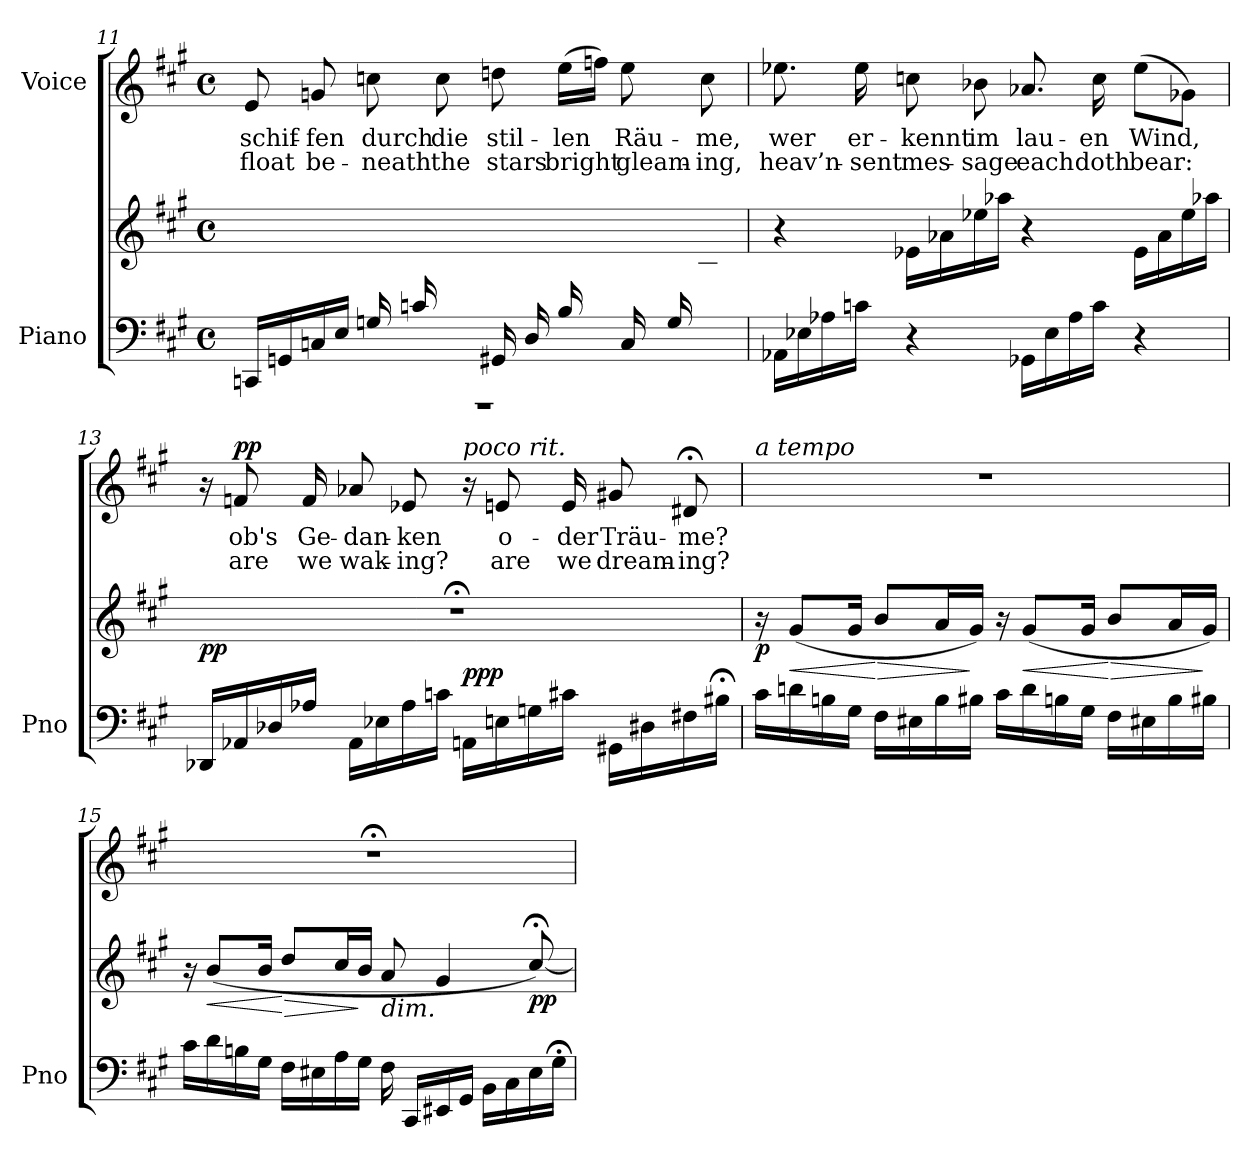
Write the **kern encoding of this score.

**kern	**kern	**dynam	**kern	**text	**text	**dynam
*part2	*part2	*part2	*part1	*part1	*part1	*part1
*staff3	*staff2	*staff2/3	*staff1	*staff1	*staff1	*staff1
*I"Piano	*	*	*I"Voice	*	*	*
*I'Pno	*	*	*	*	*	*
*clefF4	*clefG2	*	*clefG2	*	*	*
*k[f#c#g#]	*k[f#c#g#]	*	*k[f#c#g#]	*	*	*
*M4/4	*M4/4	*	*M4/4	*	*	*
*met(c)	*met(c)	*	*met(c)	*	*	*
=11	=11	=11	=11	=11	=11	=11
*^	*	*	*	*	*	*
(16CCn/LL	1r	4.ryy	.	8e/	schif-	float	.
16GGn/	.	.	.	.	.	.	.
16Cn/	.	.	.	8gn/	-fen	be-	.
16E/JJ	.	.	.	.	.	.	.
16Gn/LL	.	.	.	8ccn\	durch	-neath	.
16cn/	.	.	.	.	.	.	.
8ryy	.	16e/	.	8cc\	die	the	.
.	.	16gn/JJ)	.	.	.	.	.
(<16GG#X/LL	.	8.ryy	.	8ddn\	stil-	stars	.
16D/	.	.	.	.	.	.	.
16B/	.	.	.	(16ee\LL	-len	bright	.
16ryy	.	16g/JJ)	.	16ffn\JJ)	.	.	.
(<16C/LL	.	8ryy	.	8ee\	Räu-	gleam-	.
16G/	.	.	.	.	.	.	.
8ryy	.	16cn/	.	8cc\	-me,	-ing,	.
.	.	16g/JJ)	.	.	.	.	.
*v	*v	*	*	*	*	*	*
=12	=12	=12	=12	=12	=12	=12
16AA-X\LL	4r	.	8.ee-X\	wer	heav’n-	.
16E-X\	.	.	.	.	.	.
16A-X\	.	.	.	.	.	.
16cn\JJ	.	.	16ee-\	er-	-sent	.
4r	16e-X\LL	.	8ccn\	-kennt	mes-	.
.	16a-X\	.	.	.	.	.
.	16ee-X\	.	8b-X\	im	-sage	.
.	16aa-X\JJ	.	.	.	.	.
16GG-X\LL	4r	.	8.a-X/	lau-	each	.
16E-\	.	.	.	.	.	.
16A-\	.	.	.	.	.	.
16c\JJ	.	.	16cc\	-en	doth	.
4r	16e-\LL	.	(8ee-\L	Wind,	bear:	.
.	16a-\	.	.	.	.	.
.	16ee-\	.	8g-X\J)	.	.	.
.	(16aa-X\JJ	.	.	.	.	.
=13	=13	=13	=13	=13	=13	=13
!	!	!LO:DY:b	!	!	!	!
16DD-X/LL	1r;<	pp	16r	.	.	.
!	!	!	!	!	!	!LO:DY:a
16AA-X/	.	.	8fn/	ob's	are	pp
16D-X/	.	.	.	.	.	.
16A-X/JJ	.	.	16f/	Ge-	we	.
16AA-\LL	.	.	8a-X/	-dan-	wak-	.
16E-X\	.	.	.	.	.	.
16A-\	.	.	8e-X/	-ken	-ing?	.
16cn\JJ	.	.	.	.	.	.
!	!	!	!LO:TX:a:i:t=poco rit.	!	!	!
!	!	!LO:DY:a=2	!	!	!	!
16AAn\LL	.	ppp	16r	.	.	.
16En\	.	.	8en/	o-	are	.
16Gn\	.	.	.	.	.	.
16c#X\JJ	.	.	16e/	-der	we	.
16GG#X\LL	.	.	8g#X/	Träu-	dream-	.
16D#X\	.	.	.	.	.	.
16F#X\	.	.	8d#X;</	-me?	-ing?	.
16B#X;<\JJ	.	.	.	.	.	.
=14	=14	=14	=14	=14	=14	=14
!	!	!	!LO:TX:a:i:t=a tempo	!	!	!
!	!	!LO:DY:b	!	!	!	!
16c#\LL	16r	p	1r	.	.	.
!	!	!LO:HP:b	!	!	!	!
16dn\	(8g#/L	<	.	.	.	.
16Bn\	.	.	.	.	.	.
16G#\JJ	16g#/Jk	.	.	.	.	.
!	!	!LO:HP:n=1:b	!	!	!	!
16F#\LL	8b/L	[ >	.	.	.	.
16E#X\	.	.	.	.	.	.
16B\	16a/L	.	.	.	.	.
16B#X\JJ	16g#/JJ)	]	.	.	.	.
16c#\LL	16r	.	.	.	.	.
!	!	!LO:HP:b	!	!	!	!
16d\	(8g#/L	<	.	.	.	.
16Bn\	.	.	.	.	.	.
16G#\JJ	16g#/Jk	.	.	.	.	.
!	!	!LO:HP:n=1:b	!	!	!	!
16F#\LL	8b/L	[ >	.	.	.	.
16E#X\	.	.	.	.	.	.
16B\	16a/L	.	.	.	.	.
16B#X\JJ	16g#/JJ)	]	.	.	.	.
=15	=15	=15	=15	=15	=15	=15
16c#\LL	16r	.	1r;<	.	.	.
!	!	!LO:HP:b	!	!	!	!
16d\	(8b/L	<	.	.	.	.
16Bn\	.	.	.	.	.	.
16G#\JJ	16b/Jk	.	.	.	.	.
!	!	!LO:HP:n=1:b	!	!	!	!
16F#\LL	8dd/L	[ >	.	.	.	.
16E#X\	.	.	.	.	.	.
16A\	16cc#/L	.	.	.	.	.
16G#\JJ	16b/JJ	]	.	.	.	.
!	!LO:TX:b:i:t=dim.	!	!	!	!	!
16F#\	8a/	.	.	.	.	.
16CC#/LL	.	.	.	.	.	.
16EE#X/	4g#/	.	.	.	.	.
16GG#/JJ	.	.	.	.	.	.
16BB\LL	.	.	.	.	.	.
16C#\	.	.	.	.	.	.
!	!	!LO:DY:b	!	!	!	!
16E#\	[8cc#;</)	pp	.	.	.	.
16G#;<\JJ	.	.	.	.	.	.
=	=	=	=	=	=	=
*-	*-	*-	*-	*-	*-	*-
